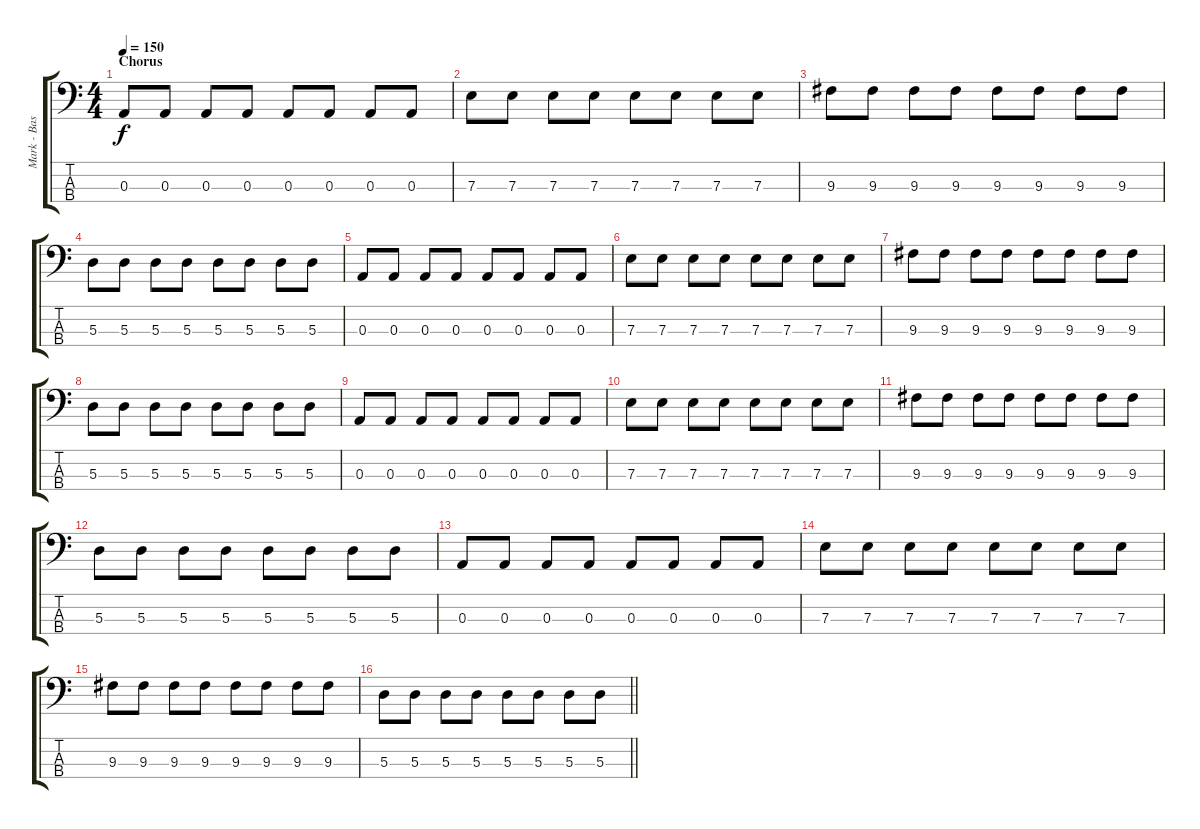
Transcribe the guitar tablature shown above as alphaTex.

\track ("Mark - Bass" "Mark - Bas") {instrument electricbasspick}
\staff {score tabs}
\tuning (G2 D2 A1 E1) {hide}
\ts (4 4)
\section ("" "Chorus")
\tempo 150
\clef f4
\ks c
0.3.8{dy f} 0.3.8 0.3.8 0.3.8 0.3.8 0.3.8 0.3.8 0.3.8 |
7.3.8 7.3.8 7.3.8 7.3.8 7.3.8 7.3.8 7.3.8 7.3.8 |
9.3.8 9.3.8 9.3.8 9.3.8 9.3.8 9.3.8 9.3.8 9.3.8 |
5.3.8 5.3.8 5.3.8 5.3.8 5.3.8 5.3.8 5.3.8 5.3.8 |
0.3.8 0.3.8 0.3.8 0.3.8 0.3.8 0.3.8 0.3.8 0.3.8 |
7.3.8 7.3.8 7.3.8 7.3.8 7.3.8 7.3.8 7.3.8 7.3.8 |
9.3.8 9.3.8 9.3.8 9.3.8 9.3.8 9.3.8 9.3.8 9.3.8 |
5.3.8 5.3.8 5.3.8 5.3.8 5.3.8 5.3.8 5.3.8 5.3.8 |
0.3.8 0.3.8 0.3.8 0.3.8 0.3.8 0.3.8 0.3.8 0.3.8 |
7.3.8 7.3.8 7.3.8 7.3.8 7.3.8 7.3.8 7.3.8 7.3.8 |
9.3.8 9.3.8 9.3.8 9.3.8 9.3.8 9.3.8 9.3.8 9.3.8 |
5.3.8 5.3.8 5.3.8 5.3.8 5.3.8 5.3.8 5.3.8 5.3.8 |
0.3.8 0.3.8 0.3.8 0.3.8 0.3.8 0.3.8 0.3.8 0.3.8 |
7.3.8 7.3.8 7.3.8 7.3.8 7.3.8 7.3.8 7.3.8 7.3.8 |
9.3.8 9.3.8 9.3.8 9.3.8 9.3.8 9.3.8 9.3.8 9.3.8 |
\barLineRight lightlight
5.3.8 5.3.8 5.3.8 5.3.8 5.3.8 5.3.8 5.3.8 5.3.8
